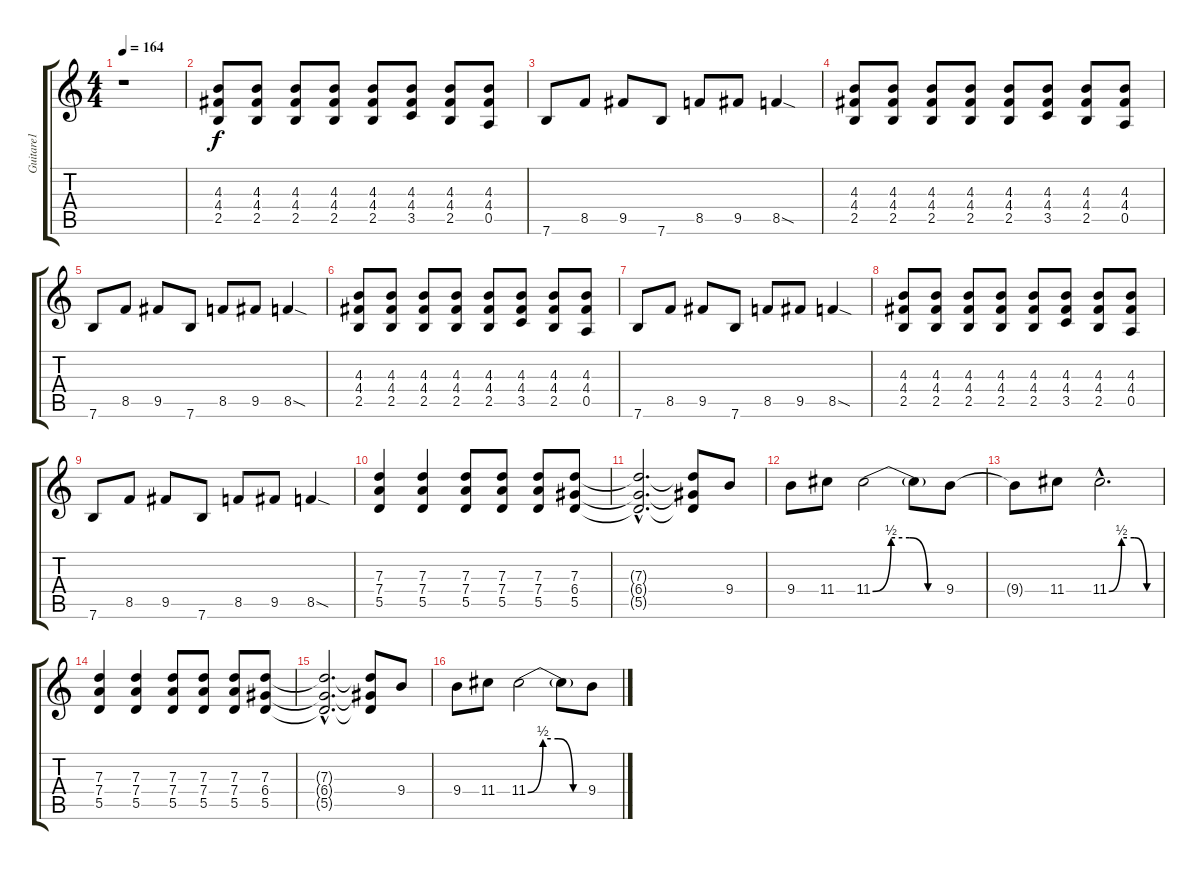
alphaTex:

\track ("Guitare1" "Guitare1") {instrument overdrivenguitar}
\staff {score tabs}
\tuning (E4 B3 G3 D3 A2 E2) {hide}
\ts (4 4)
\tempo 164
\clef g2
\ks c
r.1{dy f instrument overdrivenguitar} |
(4.3 4.4 2.5).8 (4.3 4.4 2.5).8 (4.3 4.4 2.5).8 (4.3 4.4 2.5).8 (4.3 4.4 2.5).8 (4.3 4.4 3.5).8 (4.3 4.4 2.5).8 (4.3 4.4 0.5).8 |
7.6.8 8.5.8 9.5.8 7.6.8 8.5.8 9.5.8 8.5{sod}.4 |
(4.3 4.4 2.5).8 (4.3 4.4 2.5).8 (4.3 4.4 2.5).8 (4.3 4.4 2.5).8 (4.3 4.4 2.5).8 (4.3 4.4 3.5).8 (4.3 4.4 2.5).8 (4.3 4.4 0.5).8 |
7.6.8 8.5.8 9.5.8 7.6.8 8.5.8 9.5.8 8.5{sod}.4 |
(4.3 4.4 2.5).8 (4.3 4.4 2.5).8 (4.3 4.4 2.5).8 (4.3 4.4 2.5).8 (4.3 4.4 2.5).8 (4.3 4.4 3.5).8 (4.3 4.4 2.5).8 (4.3 4.4 0.5).8 |
7.6.8 8.5.8 9.5.8 7.6.8 8.5.8 9.5.8 8.5{sod}.4 |
(4.3 4.4 2.5).8 (4.3 4.4 2.5).8 (4.3 4.4 2.5).8 (4.3 4.4 2.5).8 (4.3 4.4 2.5).8 (4.3 4.4 3.5).8 (4.3 4.4 2.5).8 (4.3 4.4 0.5).8 |
7.6.8 8.5.8 9.5.8 7.6.8 8.5.8 9.5.8 8.5{sod}.4 |
(7.3 7.4 5.5).4 (7.3 7.4 5.5).4 (7.3 7.4 5.5).8 (7.3 7.4 5.5).8 (7.3 7.4 5.5).8 (7.3 6.4 5.5).8 |
(7.3{hac t} 6.4{hac t} 5.5{hac t}).2{d} (7.3{t} 6.4{t} 5.5{t}).8 9.4.8 |
9.4.8 11.4.8 11.4{be (custom 0 0 15 2 30 2 45 0 60 0)}.2 11.4{t}.8 9.4.8 |
9.4{t}.8 11.4.8 11.4{be (custom 0 0 15 2 30 2 45 0 60 0) hac}.2{d} |
(7.3 7.4 5.5).4 (7.3 7.4 5.5).4 (7.3 7.4 5.5).8 (7.3 7.4 5.5).8 (7.3 7.4 5.5).8 (7.3 6.4 5.5).8 |
(7.3{hac t} 6.4{hac t} 5.5{hac t}).2{d} (7.3{t} 6.4{t} 5.5{t}).8 9.4.8 |
9.4.8 11.4.8 11.4{be (custom 0 0 15 2 30 2 45 0 60 0)}.2 11.4{t}.8 9.4.8
